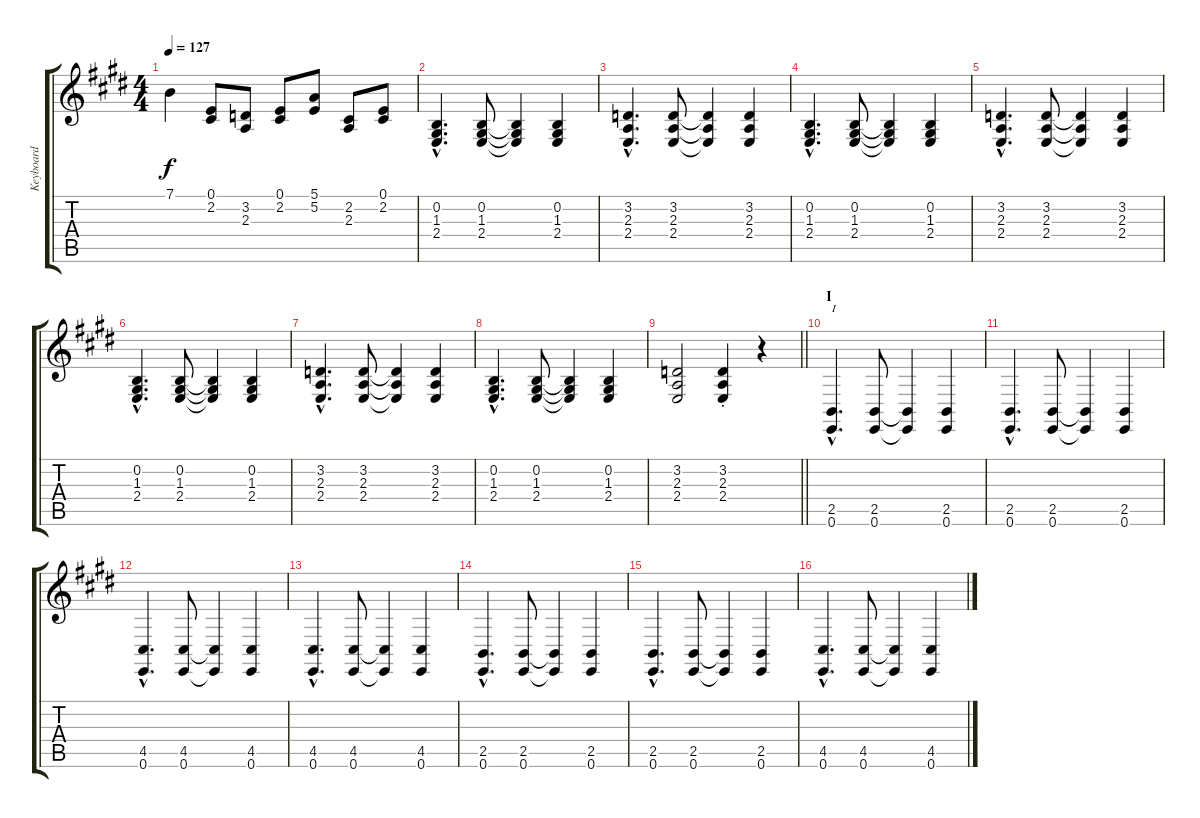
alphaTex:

\track ("Keyboard" "Keyboard") {instrument acousticgrandpiano}
\staff {score tabs}
\tuning (E4 B3 G3 D3 A2 E2) {hide}
\ts (4 4)
\tempo 127
\clef g2
\ks e
7.1.4{dy f} (0.1 2.2).8 (3.2 2.3).8 (0.1 2.2).8 (5.1 5.2).8 (2.2 2.3).8 (0.1 2.2).8 |
(0.2{hac} 1.3{hac} 2.4{hac}).4{d} (0.2 1.3 2.4).8 (0.2{t} 1.3{t} 2.4{t}).4 (0.2 1.3 2.4).4 |
(3.2{hac} 2.3{hac} 2.4{hac}).4{d} (3.2 2.3 2.4).8 (3.2{t} 2.3{t} 2.4{t}).4 (3.2 2.3 2.4).4 |
(0.2{hac} 1.3{hac} 2.4{hac}).4{d} (0.2 1.3 2.4).8 (0.2{t} 1.3{t} 2.4{t}).4 (0.2 1.3 2.4).4 |
(3.2{hac} 2.3{hac} 2.4{hac}).4{d} (3.2 2.3 2.4).8 (3.2{t} 2.3{t} 2.4{t}).4 (3.2 2.3 2.4).4 |
(0.2{hac} 1.3{hac} 2.4{hac}).4{d} (0.2 1.3 2.4).8 (0.2{t} 1.3{t} 2.4{t}).4 (0.2 1.3 2.4).4 |
(3.2{hac} 2.3{hac} 2.4{hac}).4{d} (3.2 2.3 2.4).8 (3.2{t} 2.3{t} 2.4{t}).4 (3.2 2.3 2.4).4 |
(0.2{hac} 1.3{hac} 2.4{hac}).4{d} (0.2 1.3 2.4).8 (0.2{t} 1.3{t} 2.4{t}).4 (0.2 1.3 2.4).4 |
\barLineRight lightlight
(3.2 2.3 2.4).2 (3.2{st} 2.3{st} 2.4{st}).4 r.4 |
\section ("" "I")
(2.5{hac} 0.6{hac}).4{d txt "I"} (2.5 0.6).8 (2.5{t} 0.6{t}).4 (2.5 0.6).4 |
(2.5{hac} 0.6{hac}).4{d} (2.5 0.6).8 (2.5{t} 0.6{t}).4 (2.5 0.6).4 |
(4.5{hac} 0.6{hac}).4{d} (4.5 0.6).8 (4.5{t} 0.6{t}).4 (4.5 0.6).4 |
(4.5{hac} 0.6{hac}).4{d} (4.5 0.6).8 (4.5{t} 0.6{t}).4 (4.5 0.6).4 |
(2.5{hac} 0.6{hac}).4{d} (2.5 0.6).8 (2.5{t} 0.6{t}).4 (2.5 0.6).4 |
(2.5{hac} 0.6{hac}).4{d} (2.5 0.6).8 (2.5{t} 0.6{t}).4 (2.5 0.6).4 |
(4.5{hac} 0.6{hac}).4{d} (4.5 0.6).8 (4.5{t} 0.6{t}).4 (4.5 0.6).4
